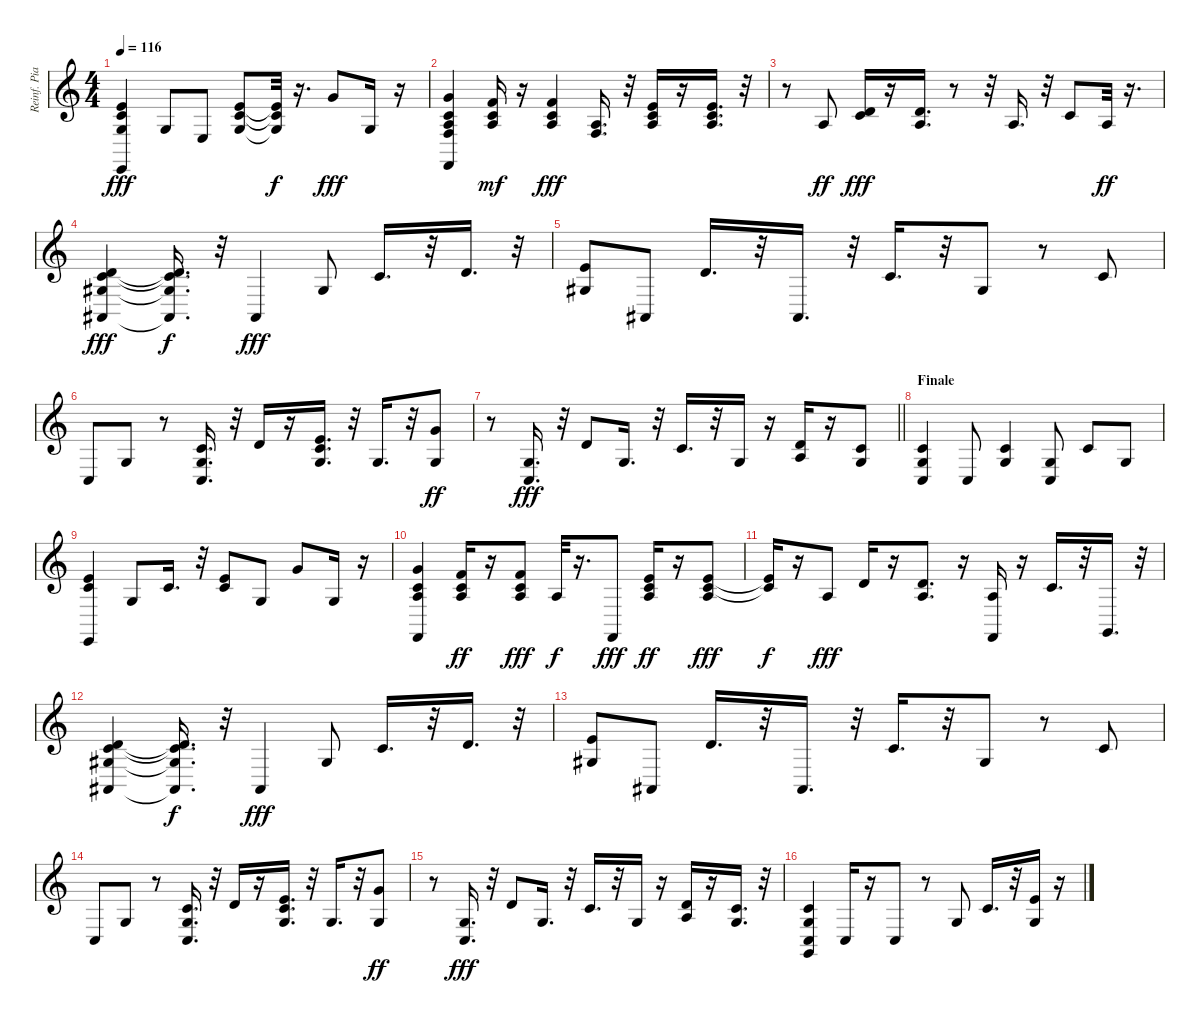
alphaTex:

\track ("Reinf. Piano (Tr. 14B)" "Reinf. Pia") {instrument brightacousticpiano}
\staff {score}
\tuning (E4 B3 G3 D3 A2 E2) {hide}
\ts (4 4)
\tempo 116
\clef g2
\ks c
(0.1 1.2 0.3 0.6).4{dy fff} 0.3.8 2.4.8 (0.1 1.2 0.3).8 (0.1{t} 1.2{t} 0.3{t}).32{dy f} r.16{d} 3.1.8{dy fff} 0.3.16 r.16 |
(3.1 1.2 2.3 3.4 1.6).4 (1.1 1.2 2.3).16{dy mf} r.16 (1.1 1.2 2.3).4{dy fff} (2.3 3.4).16{d} r.32 (0.1 1.2 2.3).16 r.16 (0.1 1.2 2.3).16{d} r.32 |
r.8 2.3.8{dy ff} (3.2 5.3).16{dy fff} r.16 (3.2 2.3).16{d} r.8 r.32 2.3.16{d} r.32 1.2.8 2.3.32{dy ff} r.16{d} |
(3.2 5.3 6.4 6.6).4{dy fff} (3.2{t} 5.3{t} 6.4{t} 6.6{t}).16{d dy f} r.32 6.6.4{dy fff} 6.4.8 5.3.16{d} r.32 3.2.16{d} r.32 |
(0.1 1.3).8 1.5.8 3.2.16{d} r.32 1.5.16{d} r.32 1.2.16{d} r.32 1.3.8 r.8 1.2.8 |
3.5.8 0.3.8 r.8 (1.2 0.3 3.5).16{d} r.32 3.2.16 r.16 (0.1 1.2 0.3).16{d} r.32 0.3.16{d} r.32 (3.1 0.3).8{dy ff} |
\barLineRight lightlight
r.8 (0.3 3.5).16{d dy fff} r.32 3.2.8 0.3.16{d} r.32 1.2.16{d} r.32 0.3.16 r.16 (3.2 2.3).16 r.16 (1.2 0.3).8 |
\section ("" "Finale")
(1.2 0.3 3.5).4 3.5.8 (1.2 0.3).4 (0.3 3.5).8 1.2.8 0.3.8 |
(0.1 1.2 0.6).4 0.3.8 1.2.16{d} r.32 (0.1 1.2).8 0.3.8 3.1.8 0.3.16 r.16 |
(3.1 1.2 2.3 1.6).4 (1.1 1.2 2.3).16{dy ff} r.16 (1.1 1.2 2.3).8{dy fff} 2.3.32{dy f} r.16{d} 1.6.8{dy fff} (0.1 1.2 2.3).16{dy ff} r.16 (0.1 1.2 2.3).8{dy fff} |
(0.1{t} 1.2{t}).16{dy f} r.16 2.3.8{dy fff} 3.2.16 r.16 (3.2 2.3).8{d} r.16 (2.3 1.6).16 r.16 1.2.16{d} r.32 3.6.16{d} r.32 |
(3.2 5.3 6.4 6.6).4 (3.2{t} 5.3{t} 6.4{t} 6.6{t}).16{d dy f} r.32 6.6.4{dy fff} 6.4.8 5.3.16{d} r.32 3.2.16{d} r.32 |
(0.1 1.3).8 1.5.8 3.2.16{d} r.32 1.5.16{d} r.32 1.2.16{d} r.32 1.3.8 r.8 1.2.8 |
3.5.8 0.3.8 r.8 (1.2 0.3 3.5).16{d} r.32 3.2.16 r.16 (0.1 1.2 0.3).16{d} r.32 0.3.16{d} r.32 (3.1 0.3).8{dy ff} |
r.8 (0.3 3.5).16{d dy fff} r.32 3.2.8 0.3.16{d} r.32 1.2.16{d} r.32 0.3.16 r.16 (3.2 2.3).16 r.16 (1.2 0.3).16{d} r.32 |
(1.2 0.3 3.5 3.6).4 3.5.16 r.16 3.5.8 r.8 0.3.8 1.2.16{d} r.32 (0.1 0.3).16 r.16
